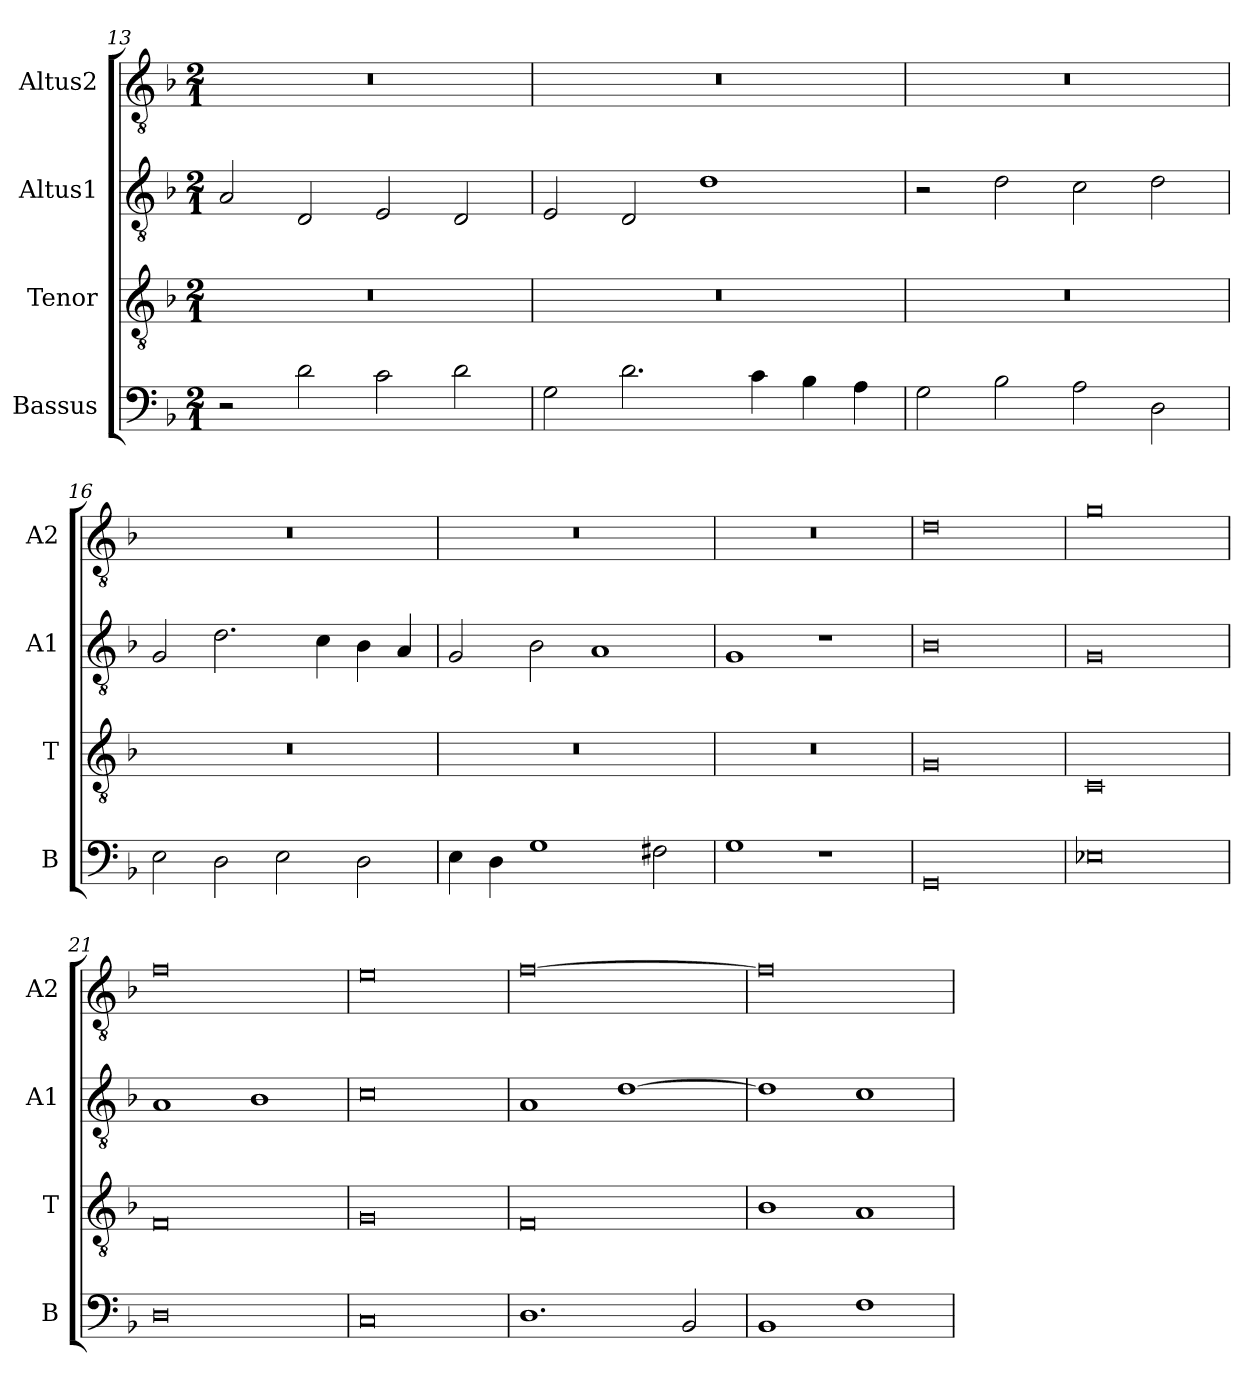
**kern	**kern	**kern	**kern
*part4	*part3	*part2	*part1
*staff4	*staff3	*staff2	*staff1
*I"Bassus	*I"Tenor	*I"Altus1	*I"Altus2
*I'B	*I'T	*I'A1	*I'A2
*clefF4	*clefGv2	*clefGv2	*clefGv2
*k[b-]	*k[b-]	*k[b-]	*k[b-]
*M2/1	*M2/1	*M2/1	*M2/1
=13	=13	=13	=13
2r	0r	2A/	0r
2d\	.	2D/	.
2c\	.	2E/	.
2d\	.	2D/	.
=14	=14	=14	=14
2G\	0r	2E/	0r
2.d\	.	2D/	.
.	.	1d	.
4c\	.	.	.
4B-\	.	.	.
4A\	.	.	.
=15	=15	=15	=15
2G\	0r	2r	0r
2B-\	.	2d\	.
2A\	.	2c\	.
2D\	.	2d\	.
=16	=16	=16	=16
2E\	0r	2G/	0r
2D\	.	2.d\	.
2E\	.	.	.
.	.	4c\	.
2D\	.	4B-\	.
.	.	4A/	.
=17	=17	=17	=17
4E\	0r	2G/	0r
4D\	.	.	.
1G	.	2B-\	.
.	.	1A	.
2F#X\	.	.	.
=18	=18	=18	=18
1G	0r	1G	0r
1r	.	1r	.
=19	=19	=19	=19
0GG	0G	0B-	0d
=20	=20	=20	=20
0E-X	0C	0G	0g
=21	=21	=21	=21
0D	0F	1A	0f
.	.	1B-	.
=22	=22	=22	=22
0C	0G	0c	0e
=23	=23	=23	=23
1.D	0F	1A	[0f
.	.	[1d	.
2BB-/	.	.	.
=24	=24	=24	=24
1BB-	1B-	1d]	0f]
1F	1A	1c	.
=	=	=	=
*-	*-	*-	*-
